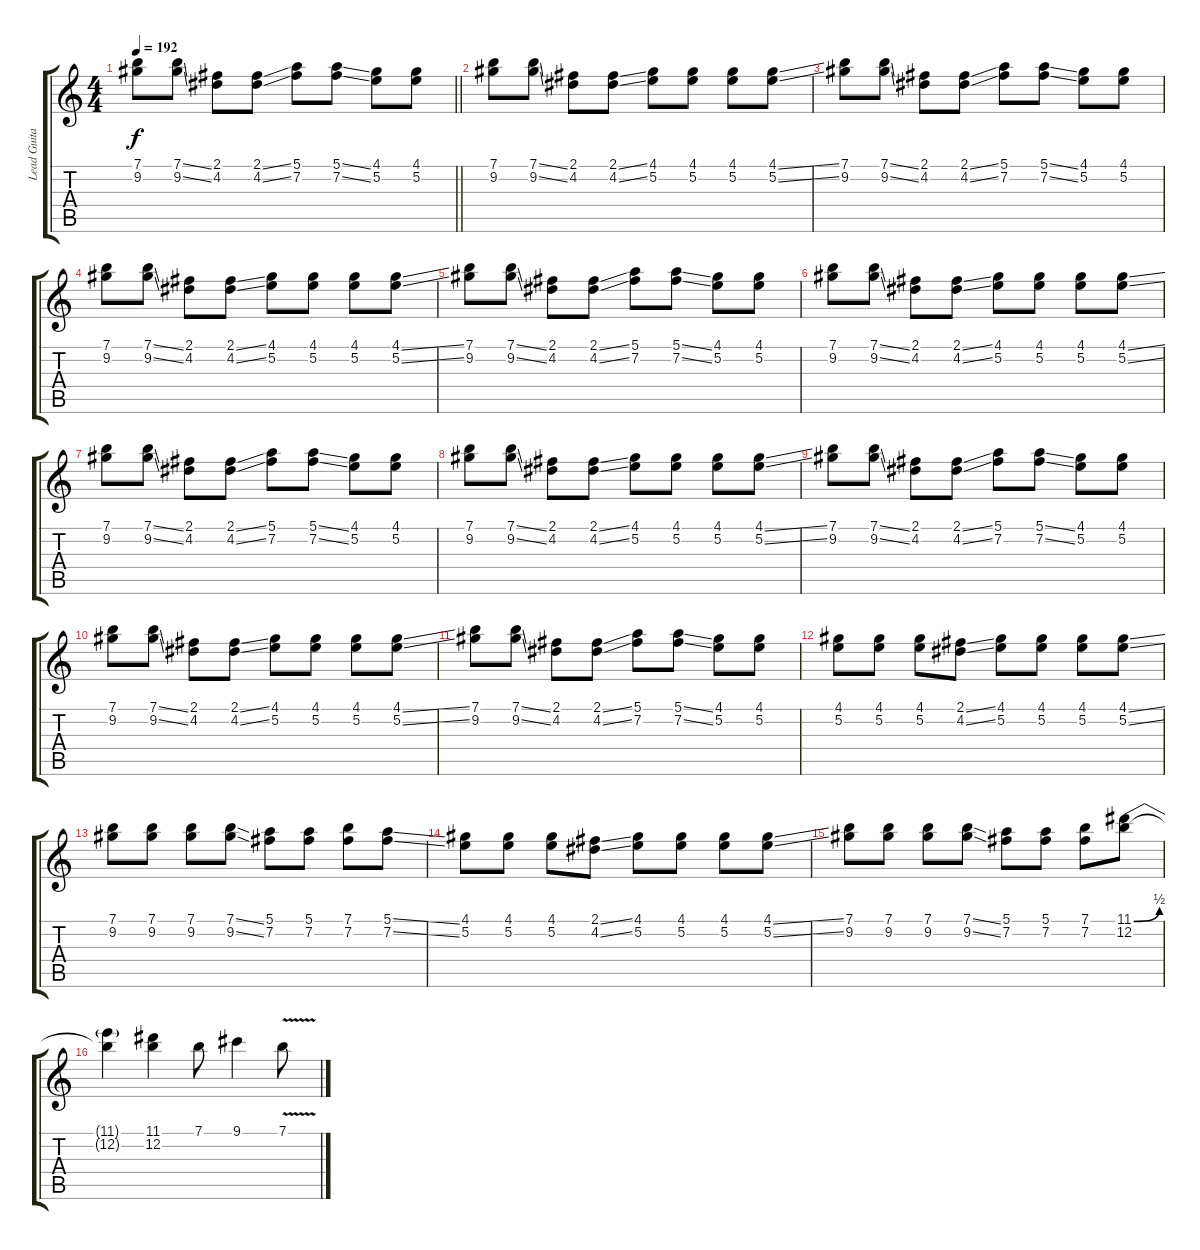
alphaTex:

\track ("Lead Guitar" "Lead Guita") {instrument distortionguitar}
\staff {score tabs}
\tuning (E4 B3 G3 D3 A2 E2) {hide}
\ts (4 4)
\tempo 192
\clef g2
\barLineRight lightlight
\ks c
(7.1 9.2).8{dy f} (7.1{ss} 9.2{ss}).8 (2.1 4.2).8 (2.1{ss} 4.2{ss}).8 (5.1 7.2).8 (5.1{ss} 7.2{ss}).8 (4.1 5.2).8 (4.1 5.2).8 |
(7.1 9.2).8 (7.1{ss} 9.2{ss}).8 (2.1 4.2).8 (2.1{ss} 4.2{ss}).8 (4.1 5.2).8 (4.1 5.2).8 (4.1 5.2).8 (4.1{ss} 5.2{ss}).8 |
(7.1 9.2).8 (7.1{ss} 9.2{ss}).8 (2.1 4.2).8 (2.1{ss} 4.2{ss}).8 (5.1 7.2).8 (5.1{ss} 7.2{ss}).8 (4.1 5.2).8 (4.1 5.2).8 |
(7.1 9.2).8 (7.1{ss} 9.2{ss}).8 (2.1 4.2).8 (2.1{ss} 4.2{ss}).8 (4.1 5.2).8 (4.1 5.2).8 (4.1 5.2).8 (4.1{ss} 5.2{ss}).8 |
(7.1 9.2).8 (7.1{ss} 9.2{ss}).8 (2.1 4.2).8 (2.1{ss} 4.2{ss}).8 (5.1 7.2).8 (5.1{ss} 7.2{ss}).8 (4.1 5.2).8 (4.1 5.2).8 |
(7.1 9.2).8 (7.1{ss} 9.2{ss}).8 (2.1 4.2).8 (2.1{ss} 4.2{ss}).8 (4.1 5.2).8 (4.1 5.2).8 (4.1 5.2).8 (4.1{ss} 5.2{ss}).8 |
(7.1 9.2).8 (7.1{ss} 9.2{ss}).8 (2.1 4.2).8 (2.1{ss} 4.2{ss}).8 (5.1 7.2).8 (5.1{ss} 7.2{ss}).8 (4.1 5.2).8 (4.1 5.2).8 |
(7.1 9.2).8 (7.1{ss} 9.2{ss}).8 (2.1 4.2).8 (2.1{ss} 4.2{ss}).8 (4.1 5.2).8 (4.1 5.2).8 (4.1 5.2).8 (4.1{ss} 5.2{ss}).8 |
(7.1 9.2).8 (7.1{ss} 9.2{ss}).8 (2.1 4.2).8 (2.1{ss} 4.2{ss}).8 (5.1 7.2).8 (5.1{ss} 7.2{ss}).8 (4.1 5.2).8 (4.1 5.2).8 |
(7.1 9.2).8 (7.1{ss} 9.2{ss}).8 (2.1 4.2).8 (2.1{ss} 4.2{ss}).8 (4.1 5.2).8 (4.1 5.2).8 (4.1 5.2).8 (4.1{ss} 5.2{ss}).8 |
(7.1 9.2).8 (7.1{ss} 9.2{ss}).8 (2.1 4.2).8 (2.1{ss} 4.2{ss}).8 (5.1 7.2).8 (5.1{ss} 7.2{ss}).8 (4.1 5.2).8 (4.1 5.2).8 |
(4.1 5.2).8 (4.1 5.2).8 (4.1 5.2).8 (2.1{ss} 4.2{ss}).8 (4.1 5.2).8 (4.1 5.2).8 (4.1 5.2).8 (4.1{ss} 5.2{ss}).8 |
(7.1 9.2).8 (7.1 9.2).8 (7.1 9.2).8 (7.1{ss} 9.2{ss}).8 (5.1 7.2).8 (5.1 7.2).8 (7.1 7.2).8 (5.1{ss} 7.2{ss}).8 |
(4.1 5.2).8 (4.1 5.2).8 (4.1 5.2).8 (2.1{ss} 4.2{ss}).8 (4.1 5.2).8 (4.1 5.2).8 (4.1 5.2).8 (4.1{ss} 5.2{ss}).8 |
(7.1 9.2).8 (7.1 9.2).8 (7.1 9.2).8 (7.1{ss} 9.2{ss}).8 (5.1 7.2).8 (5.1 7.2).8 (7.1 7.2).8 (11.1{be (bend 0 0 60 2)} 12.2).8 |
(11.1{t} 12.2{t}).4 (11.1 12.2).4 7.1.8 9.1.4 7.1{v}.8
